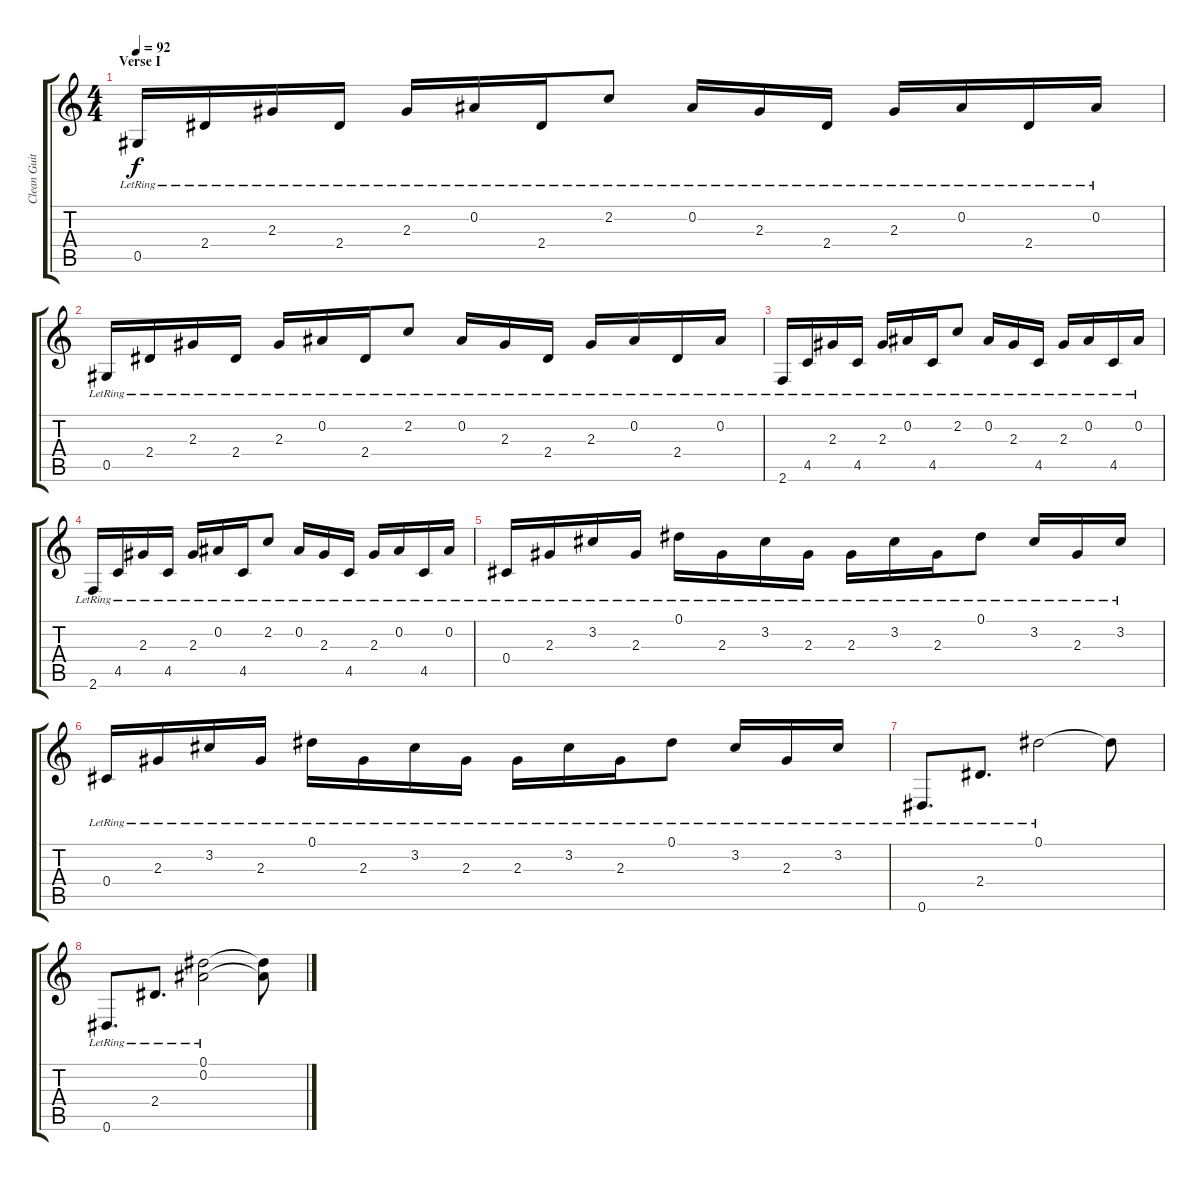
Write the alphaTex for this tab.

\track ("Clean Guitar" "Clean Guit") {instrument electricguitarclean}
\staff {score tabs}
\tuning (Eb4 Bb3 Gb3 Db3 Ab2 Eb2) {hide}
\ts (4 4)
\section ("" "Verse I")
\tempo 92
\clef g2
\ks c
0.5{lr}.16{dy f} 2.4{lr}.16 2.3{lr}.16 2.4{lr}.16 2.3{lr}.16 0.2{lr}.16 2.4{lr}.16 2.2{lr}.8 0.2{lr}.16 2.3{lr}.16 2.4{lr}.16 2.3{lr}.16 0.2{lr}.16 2.4{lr}.16 0.2{lr}.16 |
0.5{lr}.16 2.4{lr}.16 2.3{lr}.16 2.4{lr}.16 2.3{lr}.16 0.2{lr}.16 2.4{lr}.16 2.2{lr}.8 0.2{lr}.16 2.3{lr}.16 2.4{lr}.16 2.3{lr}.16 0.2{lr}.16 2.4{lr}.16 0.2{lr}.16 |
2.6{lr}.16 4.5{lr}.16 2.3{lr}.16 4.5{lr}.16 2.3{lr}.16 0.2{lr}.16 4.5{lr}.16 2.2{lr}.8 0.2{lr}.16 2.3{lr}.16 4.5{lr}.16 2.3{lr}.16 0.2{lr}.16 4.5{lr}.16 0.2{lr}.16 |
2.6{lr}.16 4.5{lr}.16 2.3{lr}.16 4.5{lr}.16 2.3{lr}.16 0.2{lr}.16 4.5{lr}.16 2.2{lr}.8 0.2{lr}.16 2.3{lr}.16 4.5{lr}.16 2.3{lr}.16 0.2{lr}.16 4.5{lr}.16 0.2{lr}.16 |
0.4{lr}.16 2.3{lr}.16 3.2{lr}.16 2.3{lr}.16 0.1{lr}.16 2.3{lr}.16 3.2{lr}.16 2.3{lr}.16 2.3{lr}.16 3.2{lr}.16 2.3{lr}.16 0.1{lr}.8 3.2{lr}.16 2.3{lr}.16 3.2{lr}.16 |
0.4{lr}.16 2.3{lr}.16 3.2{lr}.16 2.3{lr}.16 0.1{lr}.16 2.3{lr}.16 3.2{lr}.16 2.3{lr}.16 2.3{lr}.16 3.2{lr}.16 2.3{lr}.16 0.1{lr}.8 3.2{lr}.16 2.3{lr}.16 3.2{lr}.16 |
0.6{lr}.8{d} 2.4{lr}.8{d} 0.1{lr}.2 0.1{t}.8 |
0.6{lr}.8{d} 2.4{lr}.8{d} (0.1{lr} 0.2{lr}).2 (0.1{t} 0.2{t}).8
